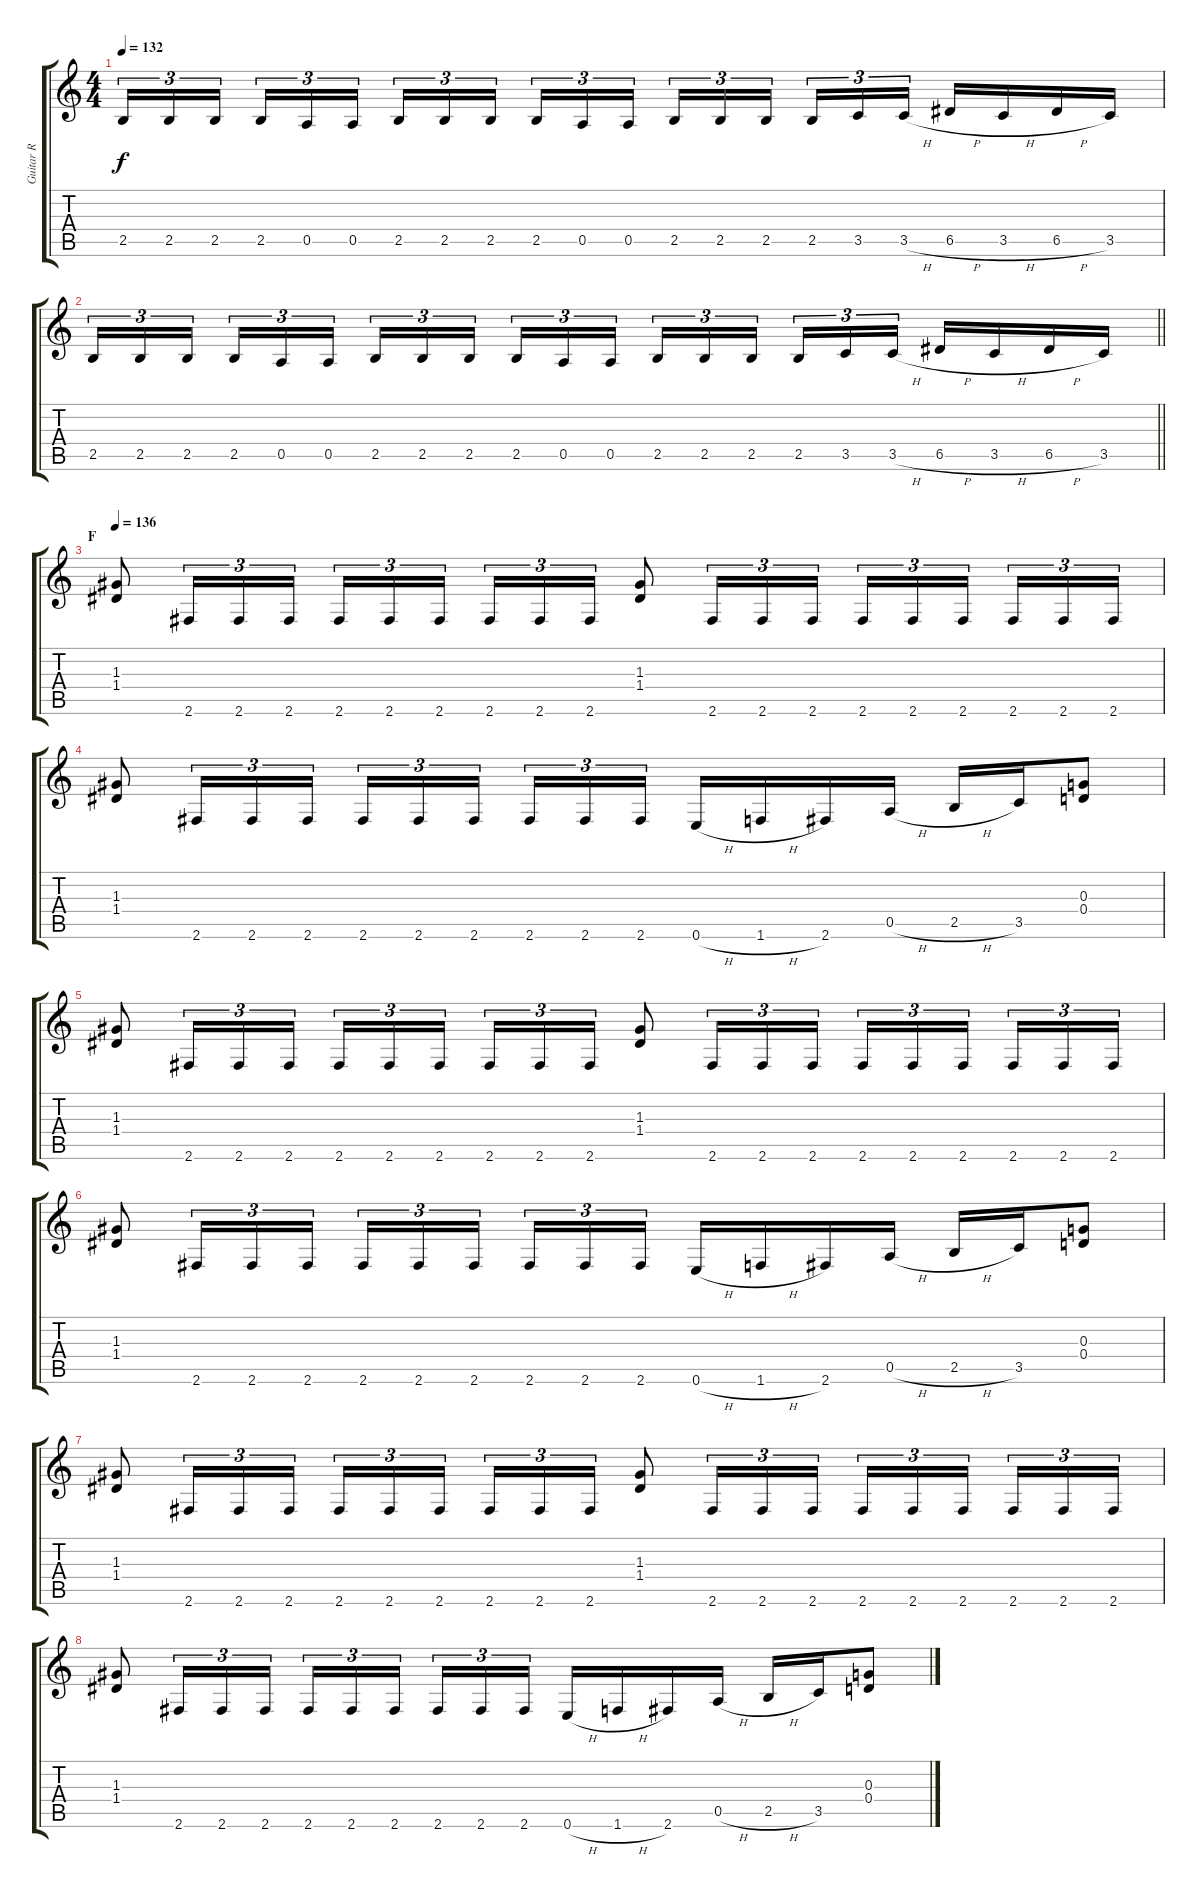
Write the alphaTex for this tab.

\track ("Guitar R" "Guitar R") {instrument distortionguitar}
\staff {score tabs}
\tuning (E4 B3 G3 D3 A2 E2) {hide}
\ts (4 4)
\tempo 132
\clef g2
\ks c
2.5.16{tu (3 2) dy f} 2.5.16{tu (3 2)} 2.5.16{tu (3 2) beam splitsecondary} 2.5.16{tu (3 2)} 0.5.16{tu (3 2)} 0.5.16{tu (3 2)} 2.5.16{tu (3 2)} 2.5.16{tu (3 2)} 2.5.16{tu (3 2) beam splitsecondary} 2.5.16{tu (3 2)} 0.5.16{tu (3 2)} 0.5.16{tu (3 2)} 2.5.16{tu (3 2)} 2.5.16{tu (3 2)} 2.5.16{tu (3 2) beam splitsecondary} 2.5.16{tu (3 2)} 3.5.16{tu (3 2)} 3.5{h}.16{tu (3 2)} 6.5{h}.16 3.5{h}.16 6.5{h}.16 3.5.16 |
\barLineRight lightlight
2.5.16{tu (3 2)} 2.5.16{tu (3 2)} 2.5.16{tu (3 2) beam splitsecondary} 2.5.16{tu (3 2)} 0.5.16{tu (3 2)} 0.5.16{tu (3 2)} 2.5.16{tu (3 2)} 2.5.16{tu (3 2)} 2.5.16{tu (3 2) beam splitsecondary} 2.5.16{tu (3 2)} 0.5.16{tu (3 2)} 0.5.16{tu (3 2)} 2.5.16{tu (3 2)} 2.5.16{tu (3 2)} 2.5.16{tu (3 2) beam splitsecondary} 2.5.16{tu (3 2)} 3.5.16{tu (3 2)} 3.5{h}.16{tu (3 2)} 6.5{h}.16 3.5{h}.16 6.5{h}.16 3.5.16 |
\section ("" "F")
\tempo 136
(1.3 1.4).8 2.6.16{tu (3 2)} 2.6.16{tu (3 2)} 2.6.16{tu (3 2)} 2.6.16{tu (3 2)} 2.6.16{tu (3 2)} 2.6.16{tu (3 2) beam splitsecondary} 2.6.16{tu (3 2)} 2.6.16{tu (3 2)} 2.6.16{tu (3 2)} (1.3 1.4).8 2.6.16{tu (3 2)} 2.6.16{tu (3 2)} 2.6.16{tu (3 2)} 2.6.16{tu (3 2)} 2.6.16{tu (3 2)} 2.6.16{tu (3 2) beam splitsecondary} 2.6.16{tu (3 2)} 2.6.16{tu (3 2)} 2.6.16{tu (3 2)} |
(1.3 1.4).8 2.6.16{tu (3 2)} 2.6.16{tu (3 2)} 2.6.16{tu (3 2)} 2.6.16{tu (3 2)} 2.6.16{tu (3 2)} 2.6.16{tu (3 2) beam splitsecondary} 2.6.16{tu (3 2)} 2.6.16{tu (3 2)} 2.6.16{tu (3 2)} 0.6{h}.16 1.6{h}.16 2.6.16 0.5{h}.16 2.5{h}.16 3.5.16 (0.3 0.4).8 |
(1.3 1.4).8 2.6.16{tu (3 2)} 2.6.16{tu (3 2)} 2.6.16{tu (3 2)} 2.6.16{tu (3 2)} 2.6.16{tu (3 2)} 2.6.16{tu (3 2) beam splitsecondary} 2.6.16{tu (3 2)} 2.6.16{tu (3 2)} 2.6.16{tu (3 2)} (1.3 1.4).8 2.6.16{tu (3 2)} 2.6.16{tu (3 2)} 2.6.16{tu (3 2)} 2.6.16{tu (3 2)} 2.6.16{tu (3 2)} 2.6.16{tu (3 2) beam splitsecondary} 2.6.16{tu (3 2)} 2.6.16{tu (3 2)} 2.6.16{tu (3 2)} |
(1.3 1.4).8 2.6.16{tu (3 2)} 2.6.16{tu (3 2)} 2.6.16{tu (3 2)} 2.6.16{tu (3 2)} 2.6.16{tu (3 2)} 2.6.16{tu (3 2) beam splitsecondary} 2.6.16{tu (3 2)} 2.6.16{tu (3 2)} 2.6.16{tu (3 2)} 0.6{h}.16 1.6{h}.16 2.6.16 0.5{h}.16 2.5{h}.16 3.5.16 (0.3 0.4).8 |
(1.3 1.4).8 2.6.16{tu (3 2)} 2.6.16{tu (3 2)} 2.6.16{tu (3 2)} 2.6.16{tu (3 2)} 2.6.16{tu (3 2)} 2.6.16{tu (3 2) beam splitsecondary} 2.6.16{tu (3 2)} 2.6.16{tu (3 2)} 2.6.16{tu (3 2)} (1.3 1.4).8 2.6.16{tu (3 2)} 2.6.16{tu (3 2)} 2.6.16{tu (3 2)} 2.6.16{tu (3 2)} 2.6.16{tu (3 2)} 2.6.16{tu (3 2) beam splitsecondary} 2.6.16{tu (3 2)} 2.6.16{tu (3 2)} 2.6.16{tu (3 2)} |
(1.3 1.4).8 2.6.16{tu (3 2)} 2.6.16{tu (3 2)} 2.6.16{tu (3 2)} 2.6.16{tu (3 2)} 2.6.16{tu (3 2)} 2.6.16{tu (3 2) beam splitsecondary} 2.6.16{tu (3 2)} 2.6.16{tu (3 2)} 2.6.16{tu (3 2)} 0.6{h}.16 1.6{h}.16 2.6.16 0.5{h}.16 2.5{h}.16 3.5.16 (0.3 0.4).8
